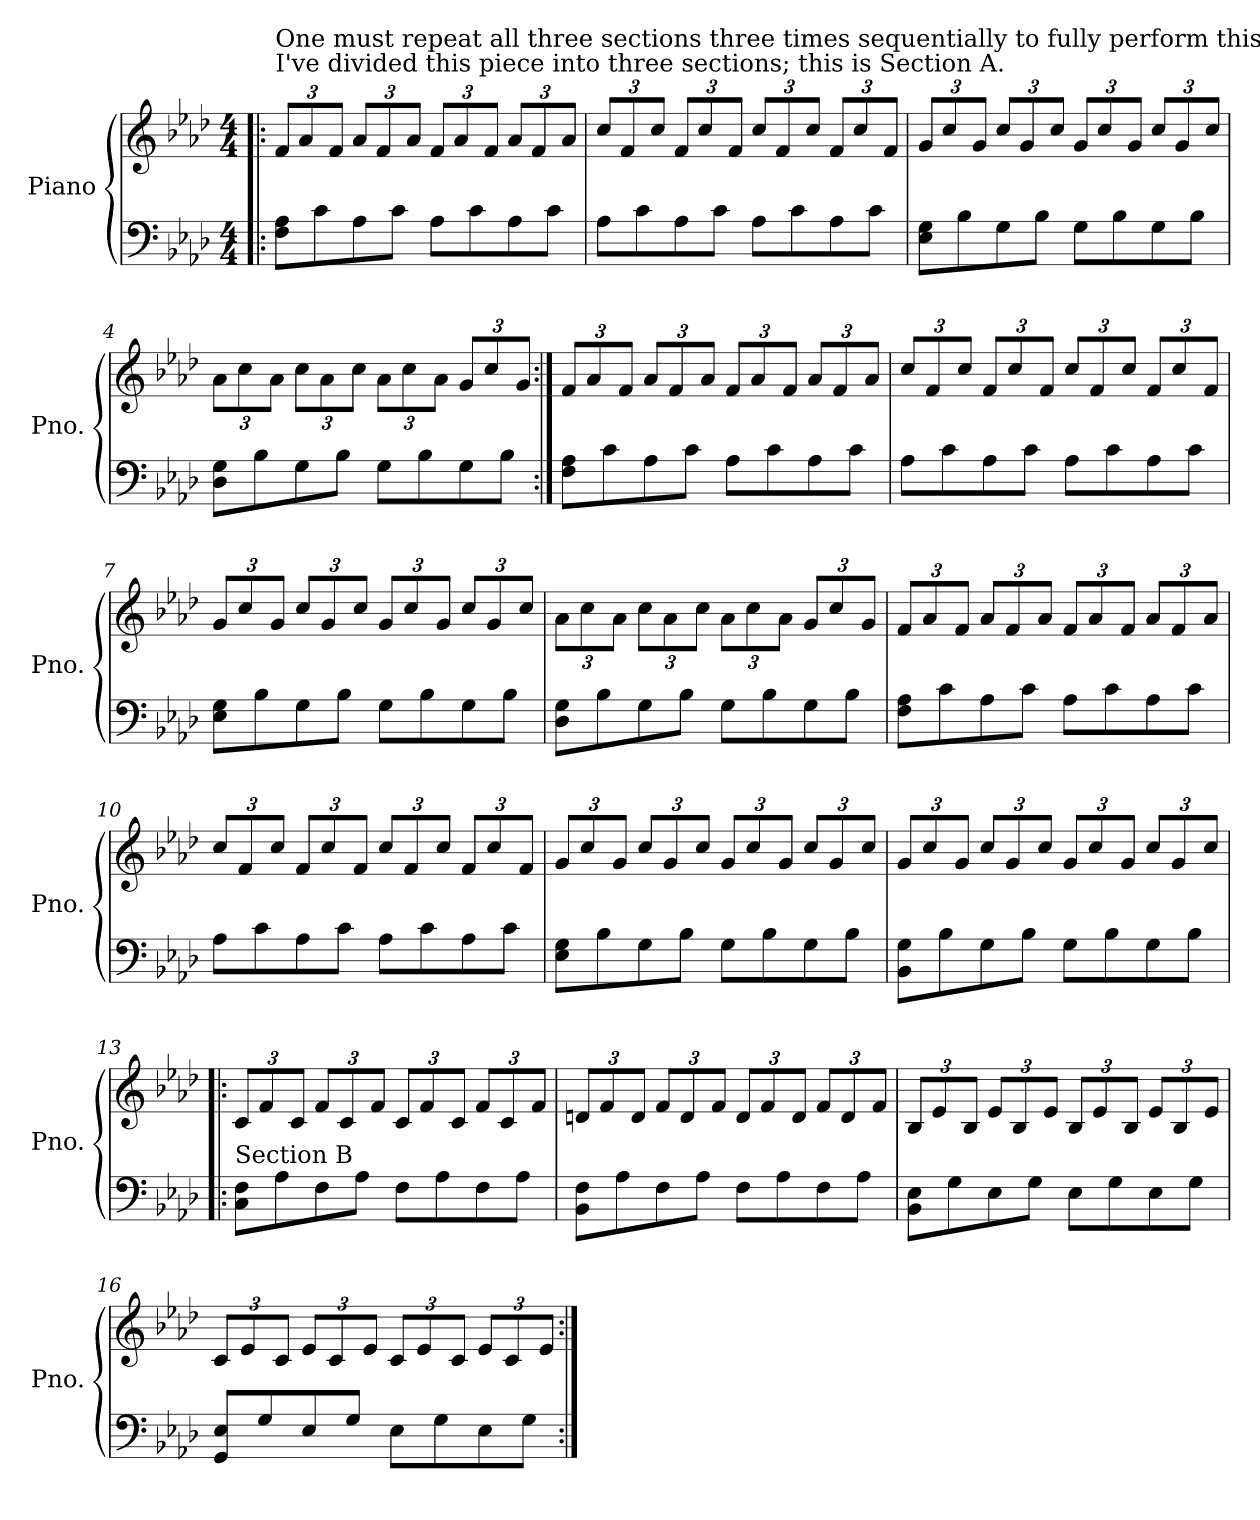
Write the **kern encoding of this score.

**kern	**kern
*part1	*part1
*staff2	*staff1
*I"Piano	*
*I'Pno.	*
*clefF4	*clefG2
*k[b-e-a-d-]	*k[b-e-a-d-]
*M4/4	*M4/4
*MM95	*MM95
*	*Xbrackettup
=1!|:	=1!|:
!	!LO:TX:a:t=I've divided this piece into three sections; this is Section A.
!	!LO:TX:a:t=One must repeat all three sections three times sequentially to fully perform this piece.
8F\ 8A-\L	12f/L
.	12a-/
8c\	.
.	12f/J
8A-\	12a-/L
.	12f/
8c\J	.
.	12a-/J
8A-\L	12f/L
.	12a-/
8c\	.
.	12f/J
8A-\	12a-/L
.	12f/
8c\J	.
.	12a-/J
=2	=2
8A-\L	12cc/L
.	12f/
8c\	.
.	12cc/J
8A-\	12f/L
.	12cc/
8c\J	.
.	12f/J
8A-\L	12cc/L
.	12f/
8c\	.
.	12cc/J
8A-\	12f/L
.	12cc/
8c\J	.
.	12f/J
!!LO:LB:g=z
=3	=3
8E-\ 8G\L	12g/L
.	12cc/
8B-\	.
.	12g/J
8G\	12cc/L
.	12g/
8B-\J	.
.	12cc/J
8G\L	12g/L
.	12cc/
8B-\	.
.	12g/J
8G\	12cc/L
.	12g/
8B-\J	.
.	12cc/J
=4	=4
8D-\ 8G\L	12a-\L
.	12cc\
8B-\	.
.	12a-\J
8G\	12cc\L
.	12a-\
8B-\J	.
.	12cc\J
8G\L	12a-\L
.	12cc\
8B-\	.
.	12a-\J
8G\	12g/L
.	12cc/
8B-\J	.
.	12g/J
=5:|!	=5:|!
8F\ 8A-\L	12f/L
.	12a-/
8c\	.
.	12f/J
8A-\	12a-/L
.	12f/
8c\J	.
.	12a-/J
8A-\L	12f/L
.	12a-/
8c\	.
.	12f/J
8A-\	12a-/L
.	12f/
8c\J	.
.	12a-/J
!!LO:LB:g=z
=6	=6
8A-\L	12cc/L
.	12f/
8c\	.
.	12cc/J
8A-\	12f/L
.	12cc/
8c\J	.
.	12f/J
8A-\L	12cc/L
.	12f/
8c\	.
.	12cc/J
8A-\	12f/L
.	12cc/
8c\J	.
.	12f/J
=7	=7
8E-\ 8G\L	12g/L
.	12cc/
8B-\	.
.	12g/J
8G\	12cc/L
.	12g/
8B-\J	.
.	12cc/J
8G\L	12g/L
.	12cc/
8B-\	.
.	12g/J
8G\	12cc/L
.	12g/
8B-\J	.
.	12cc/J
=8	=8
8D-\ 8G\L	12a-\L
.	12cc\
8B-\	.
.	12a-\J
8G\	12cc\L
.	12a-\
8B-\J	.
.	12cc\J
8G\L	12a-\L
.	12cc\
8B-\	.
.	12a-\J
8G\	12g/L
.	12cc/
8B-\J	.
.	12g/J
!!LO:LB:g=z
=9	=9
8F\ 8A-\L	12f/L
.	12a-/
8c\	.
.	12f/J
8A-\	12a-/L
.	12f/
8c\J	.
.	12a-/J
8A-\L	12f/L
.	12a-/
8c\	.
.	12f/J
8A-\	12a-/L
.	12f/
8c\J	.
.	12a-/J
=10	=10
8A-\L	12cc/L
.	12f/
8c\	.
.	12cc/J
8A-\	12f/L
.	12cc/
8c\J	.
.	12f/J
8A-\L	12cc/L
.	12f/
8c\	.
.	12cc/J
8A-\	12f/L
.	12cc/
8c\J	.
.	12f/J
=11	=11
8E-\ 8G\L	12g/L
.	12cc/
8B-\	.
.	12g/J
8G\	12cc/L
.	12g/
8B-\J	.
.	12cc/J
8G\L	12g/L
.	12cc/
8B-\	.
.	12g/J
8G\	12cc/L
.	12g/
8B-\J	.
.	12cc/J
!!LO:LB:g=z
=12	=12
8BB-\ 8G\L	12g/L
.	12cc/
8B-\	.
.	12g/J
8G\	12cc/L
.	12g/
8B-\J	.
.	12cc/J
8G\L	12g/L
.	12cc/
8B-\	.
.	12g/J
8G\	12cc/L
.	12g/
8B-\J	.
.	12cc/J
=13!|:	=13!|:
!LO:TX:a:t=Section B	!
8C\ 8F\L	12c/L
.	12f/
8A-\	.
.	12c/J
8F\	12f/L
.	12c/
8A-\J	.
.	12f/J
8F\L	12c/L
.	12f/
8A-\	.
.	12c/J
8F\	12f/L
.	12c/
8A-\J	.
.	12f/J
=14	=14
8BB-\ 8F\L	12dn/L
.	12f/
8A-\	.
.	12d/J
8F\	12f/L
.	12d/
8A-\J	.
.	12f/J
8F\L	12d/L
.	12f/
8A-\	.
.	12d/J
8F\	12f/L
.	12d/
8A-\J	.
.	12f/J
!!LO:PB:g=z
=15	=15
8BB-\ 8E-\L	12B-/L
.	12e-/
8G\	.
.	12B-/J
8E-\	12e-/L
.	12B-/
8G\J	.
.	12e-/J
8E-\L	12B-/L
.	12e-/
8G\	.
.	12B-/J
8E-\	12e-/L
.	12B-/
8G\J	.
.	12e-/J
=16	=16
8GG/ 8E-/L	12c/L
.	12e-/
8G/	.
.	12c/J
8E-/	12e-/L
.	12c/
8G/J	.
.	12e-/J
8E-\L	12c/L
.	12e-/
8G\	.
.	12c/J
8E-\	12e-/L
.	12c/
8G\J	.
.	12e-/J
=:|!	=:|!
*-	*-
